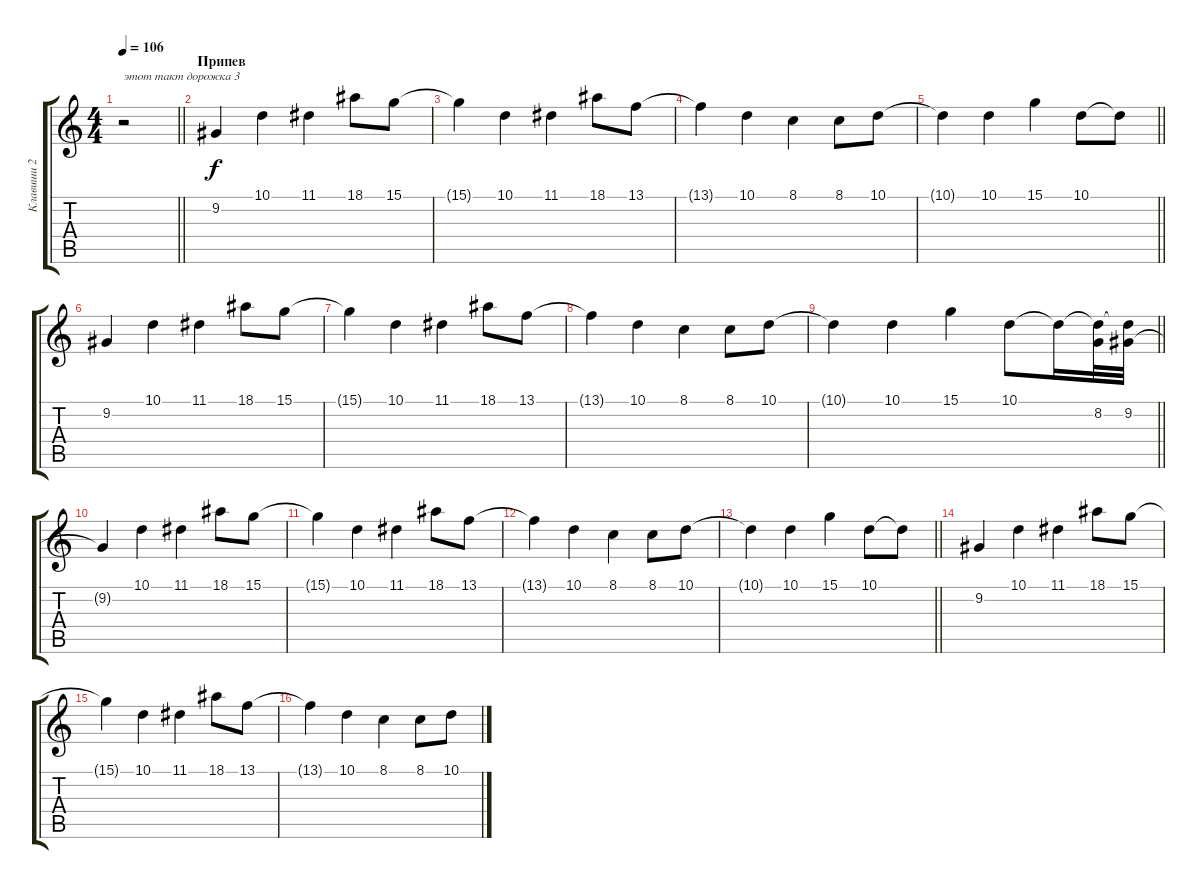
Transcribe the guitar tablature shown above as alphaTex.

\track ("Клавиши 2" "Клавиши 2") {instrument acousticgrandpiano}
\staff {score tabs}
\tuning (E4 B3 G3 D3 A2 E2) {hide}
\ts (4 4)
\tempo 106
\clef g2
\barLineRight lightlight
\ks c
r.2{txt "этот такт дорожка 3" dy f} |
\section ("" "Припев")
9.2.4 10.1.4 11.1.4 18.1.8 15.1.8 |
15.1{t}.4 10.1.4 11.1.4 18.1.8 13.1.8 |
13.1{t}.4 10.1.4 8.1.4 8.1.8 10.1.8 |
\barLineRight lightlight
10.1{t}.4 10.1.4 15.1.4 10.1.8 10.1{t}.8 |
9.2.4 10.1.4 11.1.4 18.1.8 15.1.8 |
15.1{t}.4 10.1.4 11.1.4 18.1.8 13.1.8 |
13.1{t}.4 10.1.4 8.1.4 8.1.8 10.1.8 |
\barLineRight lightlight
10.1{t}.4 10.1.4 15.1.4 10.1.8 10.1{t}.16 (10.1{t} 8.2).32 (10.1{t} 9.2).32 |
9.2{t}.4 10.1.4 11.1.4 18.1.8 15.1.8 |
15.1{t}.4 10.1.4 11.1.4 18.1.8 13.1.8 |
13.1{t}.4 10.1.4 8.1.4 8.1.8 10.1.8 |
\barLineRight lightlight
10.1{t}.4 10.1.4 15.1.4 10.1.8 10.1{t}.8 |
9.2.4 10.1.4 11.1.4 18.1.8 15.1.8 |
15.1{t}.4 10.1.4 11.1.4 18.1.8 13.1.8 |
13.1{t}.4 10.1.4 8.1.4 8.1.8 10.1.8
